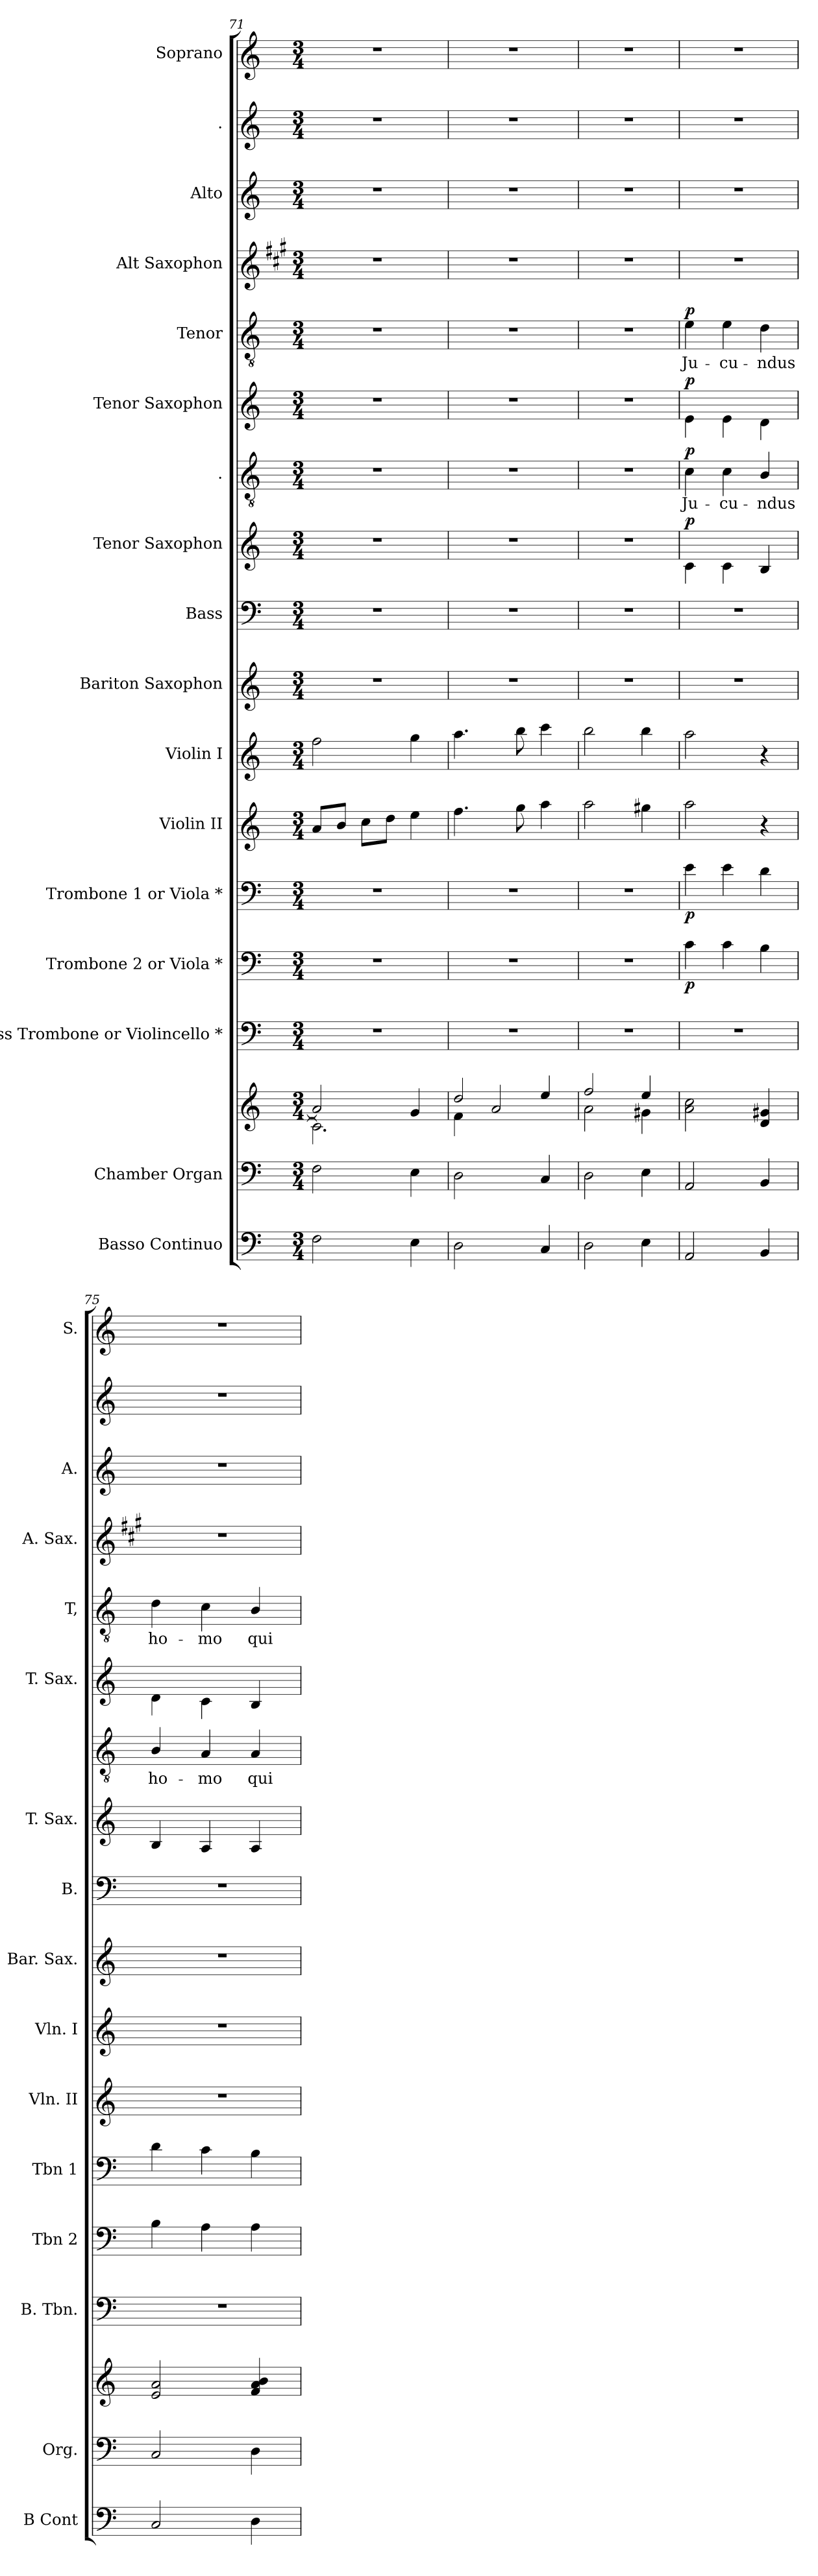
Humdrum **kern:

**kern	**kern	**kern	**kern	**kern	**dynam	**kern	**dynam	**kern	**kern	**kern	**kern	**kern	**dynam	**kern	**text	**dynam	**kern	**dynam	**kern	**text	**dynam	**kern	**kern	**kern	**kern
*part17	*part16	*part16	*part15	*part14	*part14	*part13	*part13	*part12	*part11	*part10	*part9	*part8	*part8	*part7	*part7	*part7	*part6	*part6	*part5	*part5	*part5	*part4	*part3	*part2	*part1
*staff18	*staff17	*staff16	*staff15	*staff14	*staff14	*staff13	*staff13	*staff12	*staff11	*staff10	*staff9	*staff8	*staff8	*staff7	*staff7	*staff7	*staff6	*staff6	*staff5	*staff5	*staff5	*staff4	*staff3	*staff2	*staff1
*I"Basso  Continuo	*I"Chamber  Organ	*	*I"Bass Trombone or Violincello *	*I"Trombone 2 or Viola *	*	*I"Trombone 1 or Viola *	*	*I"Violin II	*I"Violin I	*I"Bariton Saxophon	*I"Bass	*I"Tenor Saxophon	*	*I".	*	*	*I"Tenor Saxophon	*	*I"Tenor	*	*	*I"Alt Saxophon	*I"Alto	*I".	*I"Soprano
*I'B Cont	*I'Org.	*	*I'B. Tbn.	*I'Tbn 2	*	*I'Tbn 1	*	*I'Vln. II	*I'Vln. I	*I'Bar. Sax.	*I'B.	*I'T. Sax.	*	*	*	*	*I'T. Sax.	*	*I'T,	*	*	*I'A. Sax.	*I'A.	*	*I'S.
*clefF4	*clefF4	*clefG2	*clefF4	*clefF4	*	*clefF4	*	*clefG2	*clefG2	*clefG2	*clefF4	*clefG2	*	*clefGv2	*	*	*clefG2	*	*clefGv2	*	*	*clefG2	*clefG2	*clefG2	*clefG2
*ITrd7c12	*	*	*	*	*	*	*	*	*	*ITrd12c21	*	*ITrd8c14	*	*ITrd7c12	*	*	*ITrd8c14	*	*ITrd7c12	*	*	*ITrd5c9	*	*	*
*k[]	*k[]	*k[]	*k[]	*k[]	*	*k[]	*	*k[]	*k[]	*k[]	*k[]	*k[]	*	*k[]	*	*	*k[]	*	*k[]	*	*	*k[]	*k[]	*k[]	*k[]
*M3/4	*M3/4	*M3/4	*M3/4	*M3/4	*	*M3/4	*	*M3/4	*M3/4	*M3/4	*M3/4	*M3/4	*	*M3/4	*	*	*M3/4	*	*M3/4	*	*	*M3/4	*M3/4	*M3/4	*M3/4
=71	=71	=71	=71	=71	=71	=71	=71	=71	=71	=71	=71	=71	=71	=71	=71	=71	=71	=71	=71	=71	=71	=71	=71	=71	=71
*	*	*^	*	*	*	*	*	*	*	*	*	*	*	*	*	*	*	*	*	*	*	*	*	*	*
2FF\	2F\	2a/]	2.c\]	2.r	2.r	.	2.r	.	8a/L	2ff\	2.r	2.r	2.r	.	2.r	.	.	2.r	.	2.r	.	.	2.r	2.r	2.r	2.r
.	.	.	.	.	.	.	.	.	8b/J	.	.	.	.	.	.	.	.	.	.	.	.	.	.	.	.	.
.	.	.	.	.	.	.	.	.	8cc\L	.	.	.	.	.	.	.	.	.	.	.	.	.	.	.	.	.
.	.	.	.	.	.	.	.	.	8dd\J	.	.	.	.	.	.	.	.	.	.	.	.	.	.	.	.	.
4EE\	4E\	4g/	.	.	.	.	.	.	4ee\	4gg\	.	.	.	.	.	.	.	.	.	.	.	.	.	.	.	.
=72	=72	=72	=72	=72	=72	=72	=72	=72	=72	=72	=72	=72	=72	=72	=72	=72	=72	=72	=72	=72	=72	=72	=72	=72	=72	=72
2DD\	2D\	2dd/	4f\	2.r	2.r	.	2.r	.	4.ff\	4.aa\	2.r	2.r	2.r	.	2.r	.	.	2.r	.	2.r	.	.	2.r	2.r	2.r	2.r
.	.	.	2a/	.	.	.	.	.	.	.	.	.	.	.	.	.	.	.	.	.	.	.	.	.	.	.
.	.	.	.	.	.	.	.	.	8gg\	8bb\	.	.	.	.	.	.	.	.	.	.	.	.	.	.	.	.
4CC/	4C/	4ee/	.	.	.	.	.	.	4aa\	4ccc\	.	.	.	.	.	.	.	.	.	.	.	.	.	.	.	.
=73	=73	=73	=73	=73	=73	=73	=73	=73	=73	=73	=73	=73	=73	=73	=73	=73	=73	=73	=73	=73	=73	=73	=73	=73	=73	=73
2DD\	2D\	2ff/	2a\	2.r	2.r	.	2.r	.	2aa\	2bb\	2.r	2.r	2.r	.	2.r	.	.	2.r	.	2.r	.	.	2.r	2.r	2.r	2.r
4EE\	4E\	4ee/	4g#X\	.	.	.	.	.	4gg#X\	4bb\	.	.	.	.	.	.	.	.	.	.	.	.	.	.	.	.
=74	=74	=74	=74	=74	=74	=74	=74	=74	=74	=74	=74	=74	=74	=74	=74	=74	=74	=74	=74	=74	=74	=74	=74	=74	=74	=74
!	!	!	!	!	!	!LO:DY:b	!	!LO:DY:b	!	!	!	!	!	!LO:DY:a	!	!LO:LY:b	!LO:DY:a	!	!LO:DY:a	!	!LO:LY:b	!LO:DY:a	!	!	!	!
*	*	*v	*v	*	*	*	*	*	*	*	*	*	*	*	*	*	*	*	*	*	*	*	*	*	*	*
2AAA/	2AA/	2a\ 2cc\	2.r	4c\	p	4e\	p	2aa\	2aa\	2.r	2.r	4C\	p	4C\	Ju-	p	4E\	p	4E\	Ju-	p	2.r	2.r	2.r	2.r
!	!	!	!	!	!	!	!	!	!	!	!	!	!	!	!LO:LY:b	!	!	!	!	!LO:LY:b	!	!	!	!	!
.	.	.	.	4c\	.	4e\	.	.	.	.	.	4C\	.	4C\	-cu-	.	4E\	.	4E\	-cu-	.	.	.	.	.
!	!	!	!	!	!	!	!	!	!	!	!	!	!	!	!LO:LY:b	!	!	!	!	!LO:LY:b	!	!	!	!	!
4BBB/	4BB/	4d/ 4g#X/	.	4B\	.	4d\	.	4r	4r	.	.	4BB/	.	4BB/	-ndus	.	4D\	.	4D\	-ndus	.	.	.	.	.
=75	=75	=75	=75	=75	=75	=75	=75	=75	=75	=75	=75	=75	=75	=75	=75	=75	=75	=75	=75	=75	=75	=75	=75	=75	=75
!	!	!	!	!	!	!	!	!	!	!	!	!	!	!	!LO:LY:b	!	!	!	!	!LO:LY:b	!	!	!	!	!
2CC/	2C/	2e/ 2a/	2.r	4B\	.	4d\	.	2.r	2.r	2.r	2.r	4BB/	.	4BB/	ho-	.	4D\	.	4D\	ho-	.	2.r	2.r	2.r	2.r
!	!	!	!	!	!	!	!	!	!	!	!	!	!	!	!LO:LY:b	!	!	!	!	!LO:LY:b	!	!	!	!	!
.	.	.	.	4A\	.	4c\	.	.	.	.	.	4AA/	.	4AA/	-mo	.	4C\	.	4C\	-mo	.	.	.	.	.
!	!	!	!	!	!	!	!	!	!	!	!	!	!	!	!LO:LY:b	!	!	!	!	!LO:LY:b	!	!	!	!	!
4DD\	4D\	4f/ 4a/ 4b/	.	4A\	.	4B\	.	.	.	.	.	4AA/	.	4AA/	qui	.	4BB/	.	4BB/	qui	.	.	.	.	.
=	=	=	=	=	=	=	=	=	=	=	=	=	=	=	=	=	=	=	=	=	=	=	=	=	=
*-	*-	*-	*-	*-	*-	*-	*-	*-	*-	*-	*-	*-	*-	*-	*-	*-	*-	*-	*-	*-	*-	*-	*-	*-	*-
